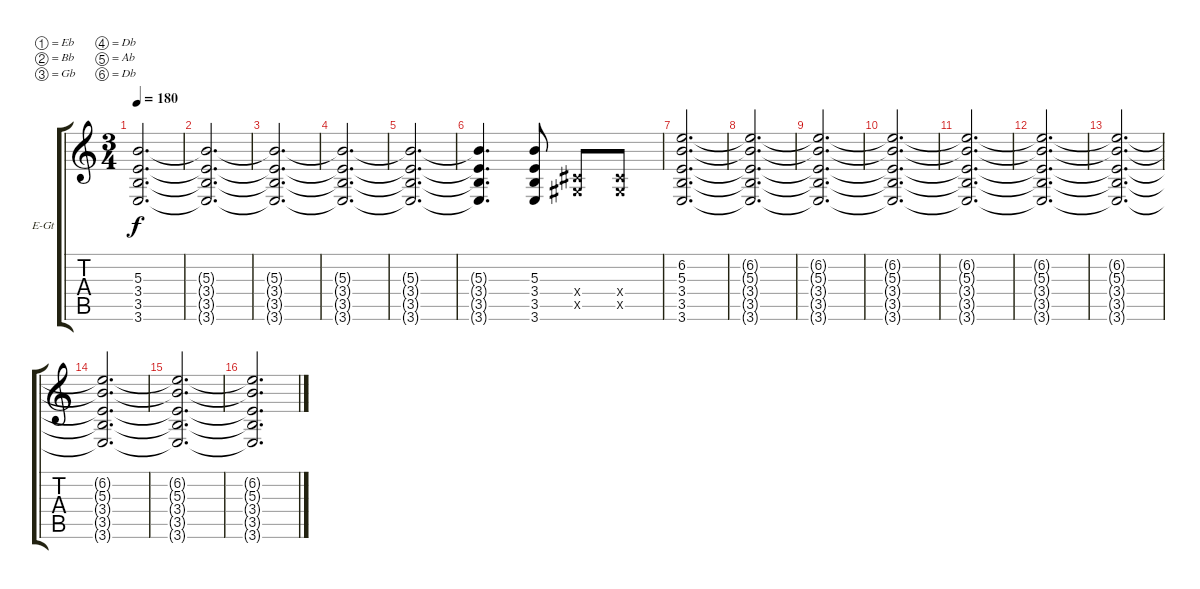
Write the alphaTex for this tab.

\bracketExtendMode groupsimilarinstruments
\firstSystemTrackNameOrientation horizontal
\otherSystemsTrackNameOrientation horizontal
\track ("Electric Guitar" "E-Gt") {instrument overdrivenguitar}
\staff {score tabs}
\tuning (Eb4 Bb3 Gb3 Db3 Ab2 Db2)
\ts (3 4)
\tempo 180
\clef g2
\ks c
(3.6{t} 3.5{t} 3.4{t} 5.3{t}).2{d dy f} |
(5.3{t} 3.4{t} 3.5{t} 3.6{t}).2{d} |
(5.3{t} 3.4{t} 3.5{t} 3.6{t}).2{d} |
(3.6{t} 3.5{t} 3.4{t} 5.3{t}).2{d} |
(5.3{t} 3.4{t} 3.5{t} 3.6{t}).2{d} |
(3.6{t} 3.5{t} 3.4{t} 5.3{t}).4{d} (3.6 3.5 3.4 5.3).8 (0.5{x} 0.4{x}).8 (0.5{x} 0.4{x}).8 |
(3.6 3.5 3.4 5.3 6.2).2{d} |
(3.6{t} 3.5{t} 3.4{t} 5.3{t} 6.2{t}).2{d} |
(3.6{t} 3.5{t} 5.3{t} 3.4{t} 6.2{t}).2{d} |
(5.3{t} 3.5{t} 3.6{t} 3.4{t} 6.2{t}).2{d} |
(5.3{t} 3.5{t} 3.6{t} 3.4{t} 6.2{t}).2{d} |
(3.6{t} 3.5{t} 5.3{t} 3.4{t} 6.2{t}).2{d} |
(5.3{t} 3.5{t} 3.6{t} 3.4{t} 6.2{t}).2{d} |
(3.6{t} 3.5{t} 5.3{t} 3.4{t} 6.2{t}).2{d} |
(5.3{t} 3.4{t} 3.5{t} 3.6{t} 6.2{t}).2{d} |
(3.6{t} 3.5{t} 3.4{t} 5.3{t} 6.2{t}).2{d}
